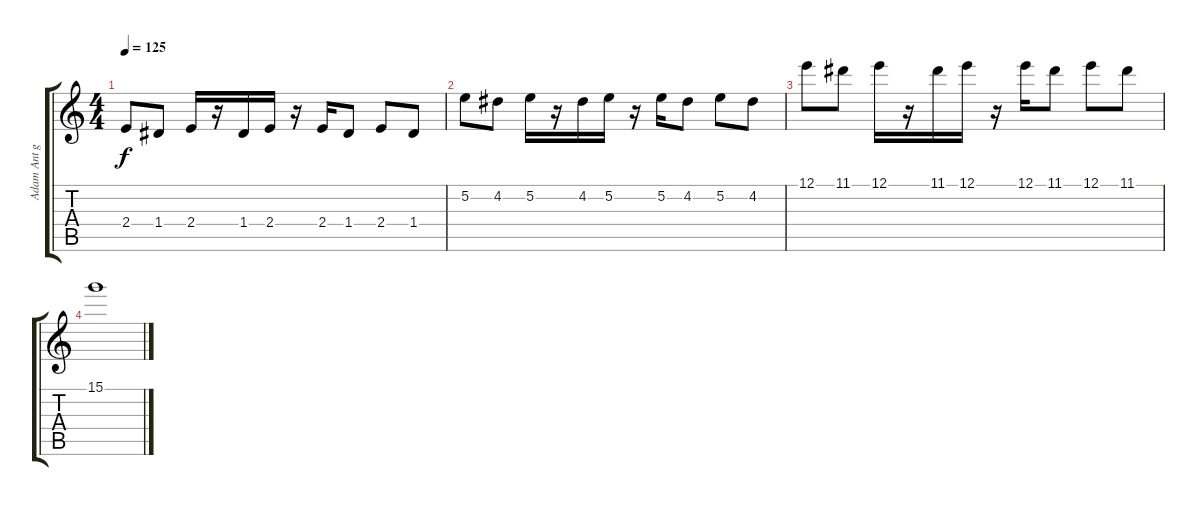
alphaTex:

\track ("Adam Ant guitare" "Adam Ant g") {instrument electricguitarclean}
\staff {score tabs}
\tuning (E4 B3 G3 D3 A2 E2) {hide}
\ts (4 4)
\tempo 125
\clef g2
\ks c
2.4.8{dy f} 1.4.8 2.4.16 r.16 1.4.16 2.4.16 r.16 2.4.16 1.4.8 2.4.8 1.4.8 |
5.2.8 4.2.8 5.2.16 r.16 4.2.16 5.2.16 r.16 5.2.16 4.2.8 5.2.8 4.2.8 |
12.1.8 11.1.8 12.1.16 r.16 11.1.16 12.1.16 r.16 12.1.16 11.1.8 12.1.8 11.1.8 |
15.1.1
